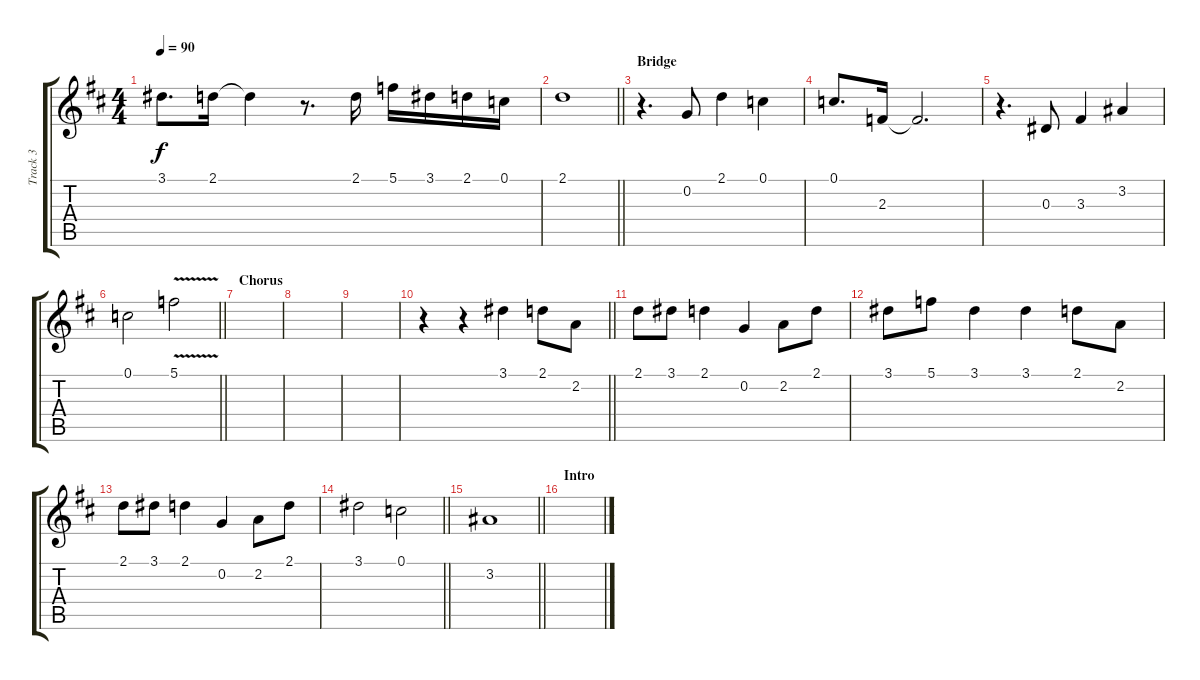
\track ("Track 3" "Track 3") {instrument electricguitarjazz}
\staff {score tabs}
\tuning (C4 G3 Eb3 Bb2 F2 C2) {hide}
\ts (4 4)
\tempo 90
\clef g2
\ks d
3.1.8{d dy f} 2.1.16 2.1{t}.4 r.8{d} 2.1.16 5.1.16 3.1.16 2.1.16 0.1.16 |
\barLineRight lightlight
2.1.1 |
\section ("" "Bridge")
r.4{d} 0.2.8 2.1.4 0.1.4 |
0.1.8{d} 2.3.16 2.3{t}.2{d} |
r.4{d} 0.3.8 3.3.4 3.2.4 |
\barLineRight lightlight
0.1.2 5.1{v}.2 |
\section ("" "Chorus")
|
|
|
\barLineRight lightlight
r.4 r.4 3.1.4 2.1.8 2.2.8 |
2.1.8 3.1.8 2.1.4 0.2.4 2.2.8 2.1.8 |
3.1.8 5.1.8 3.1.4 3.1.4 2.1.8 2.2.8 |
2.1.8 3.1.8 2.1.4 0.2.4 2.2.8 2.1.8 |
\barLineRight lightlight
3.1.2 0.1.2 |
\barLineRight lightlight
3.2.1 |
\section ("" "Intro")
